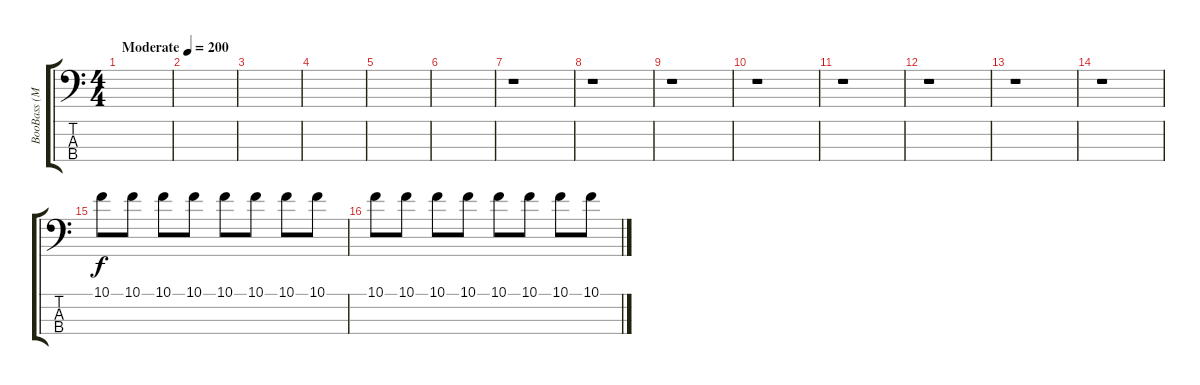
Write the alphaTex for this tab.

\track ("BooBass (MIDI)" "BooBass (M") {instrument electricbassfinger}
\staff {score tabs}
\tuning (G2 D2 A1 E1) {hide}
\ts (4 4)
\tempo (200 "Moderate")
\clef f4
\ks c
|
|
|
|
|
|
r.1 |
r.1 |
r.1 |
r.1 |
r.1 |
r.1 |
r.1 |
r.1 |
10.1.8 10.1.8 10.1.8 10.1.8 10.1.8 10.1.8 10.1.8 10.1.8 |
10.1.8 10.1.8 10.1.8 10.1.8 10.1.8 10.1.8 10.1.8 10.1.8
